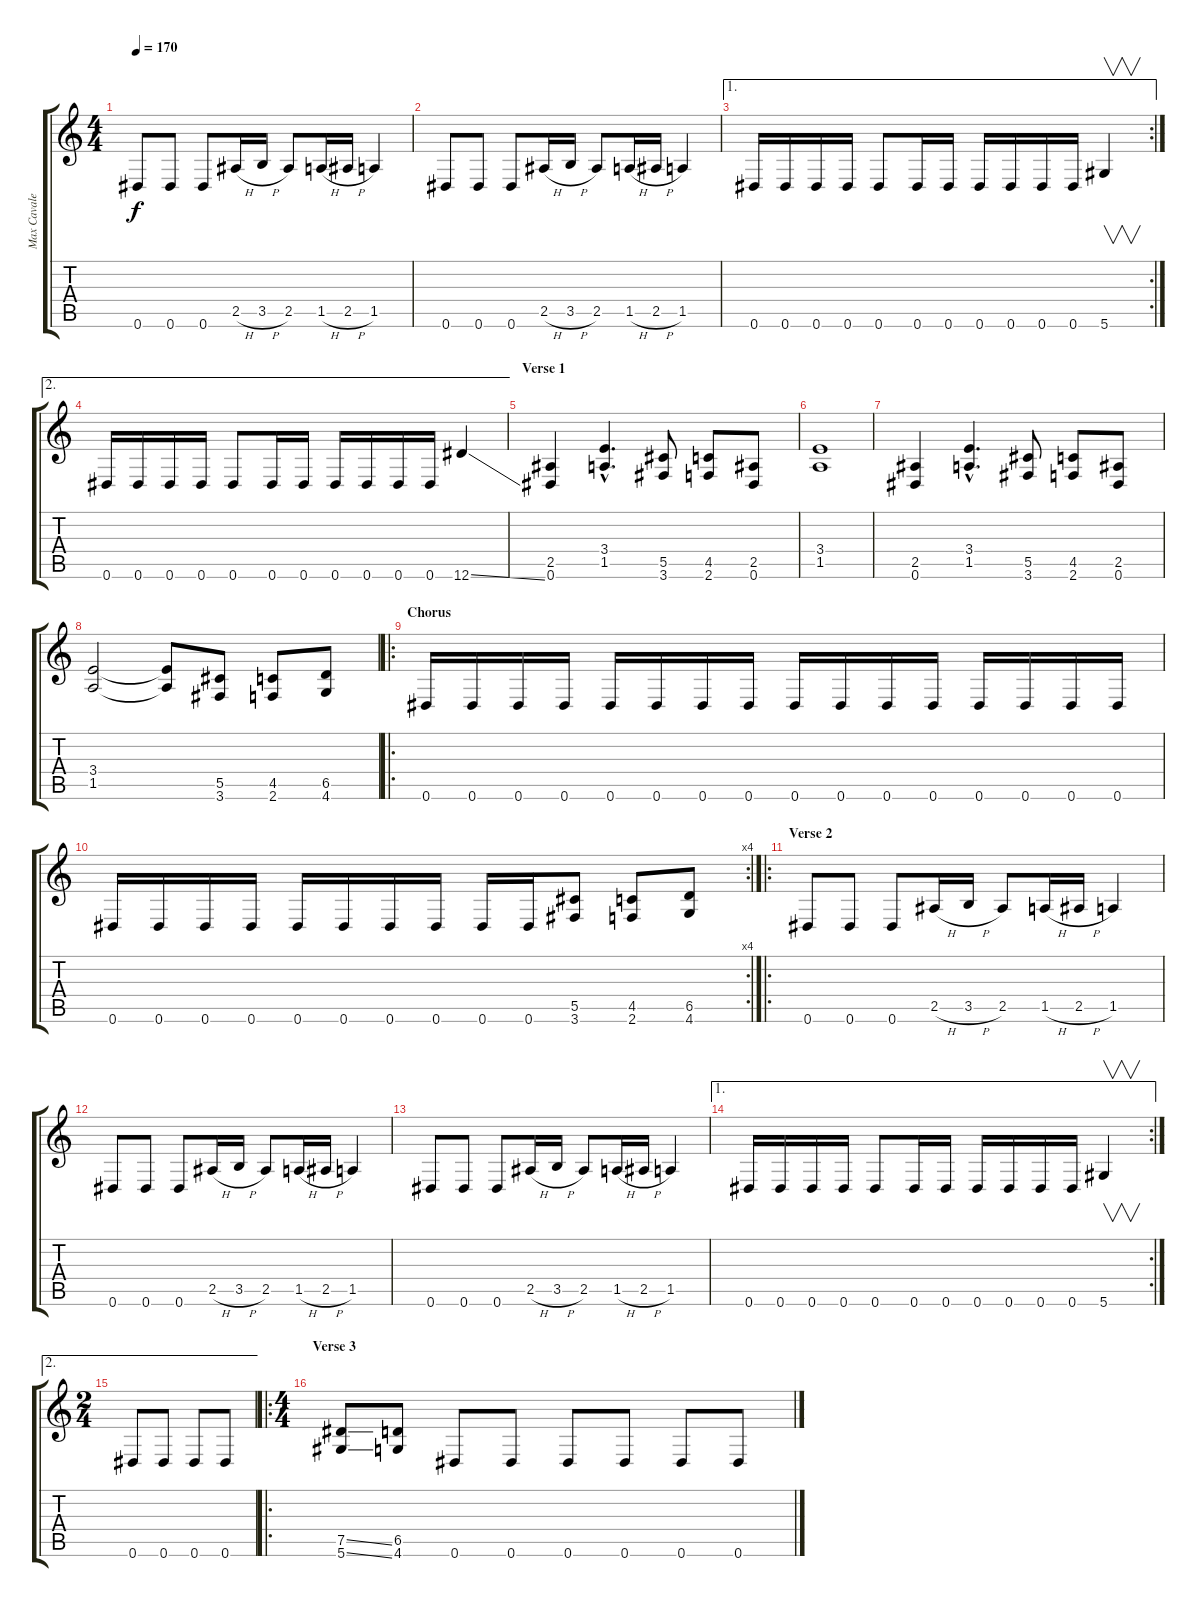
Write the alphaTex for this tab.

\track ("Max Cavalera" "Max Cavale") {instrument distortionguitar}
\staff {score tabs}
\tuning (Eb4 Bb3 Gb3 Db3 Ab2 Eb2) {hide}
\ts (4 4)
\tempo 170
\clef g2
\ks c
0.6.8{dy f} 0.6.8 0.6.8 2.5{h}.16 3.5{h}.16 2.5.8 1.5{h}.16 2.5{h}.16 1.5.4 |
0.6.8 0.6.8 0.6.8 2.5{h}.16 3.5{h}.16 2.5.8 1.5{h}.16 2.5{h}.16 1.5.4 |
\ae 1
\rc 2
0.6.16 0.6.16 0.6.16 0.6.16 0.6.8 0.6.16 0.6.16 0.6.16 0.6.16 0.6.16 0.6.16 5.6.4{v} |
\ae 2
0.6.16 0.6.16 0.6.16 0.6.16 0.6.8 0.6.16 0.6.16 0.6.16 0.6.16 0.6.16 0.6.16 12.6{ss}.4 |
\section ("" "Verse 1")
(2.5 0.6).4 (3.4{hac} 1.5{hac}).4{d} (5.5 3.6).8 (4.5 2.6).8 (2.5 0.6).8 |
(3.4 1.5).1 |
(2.5 0.6).4 (3.4{hac} 1.5{hac}).4{d} (5.5 3.6).8 (4.5 2.6).8 (2.5 0.6).8 |
(3.4 1.5).2 (3.4{t} 1.5{t}).8 (5.5 3.6).8 (4.5 2.6).8 (6.5 4.6).8 |
\ro
\section ("" "Chorus")
0.6.16 0.6.16 0.6.16 0.6.16 0.6.16 0.6.16 0.6.16 0.6.16 0.6.16 0.6.16 0.6.16 0.6.16 0.6.16 0.6.16 0.6.16 0.6.16 |
\rc 4
0.6.16 0.6.16 0.6.16 0.6.16 0.6.16 0.6.16 0.6.16 0.6.16 0.6.16 0.6.16 (5.5 3.6).8 (4.5 2.6).8 (6.5 4.6).8 |
\ro
\section ("" "Verse 2")
0.6.8 0.6.8 0.6.8 2.5{h}.16 3.5{h}.16 2.5.8 1.5{h}.16 2.5{h}.16 1.5.4 |
0.6.8 0.6.8 0.6.8 2.5{h}.16 3.5{h}.16 2.5.8 1.5{h}.16 2.5{h}.16 1.5.4 |
0.6.8 0.6.8 0.6.8 2.5{h}.16 3.5{h}.16 2.5.8 1.5{h}.16 2.5{h}.16 1.5.4 |
\ae 1
\rc 2
0.6.16 0.6.16 0.6.16 0.6.16 0.6.8 0.6.16 0.6.16 0.6.16 0.6.16 0.6.16 0.6.16 5.6.4{v} |
\ae 2
\ts (2 4)
0.6.8 0.6.8 0.6.8 0.6.8 |
\ro
\ts (4 4)
\section ("" "Verse 3")
(7.5{ss} 5.6{ss}).8 (6.5 4.6).8 0.6.8 0.6.8 0.6.8 0.6.8 0.6.8 0.6.8
